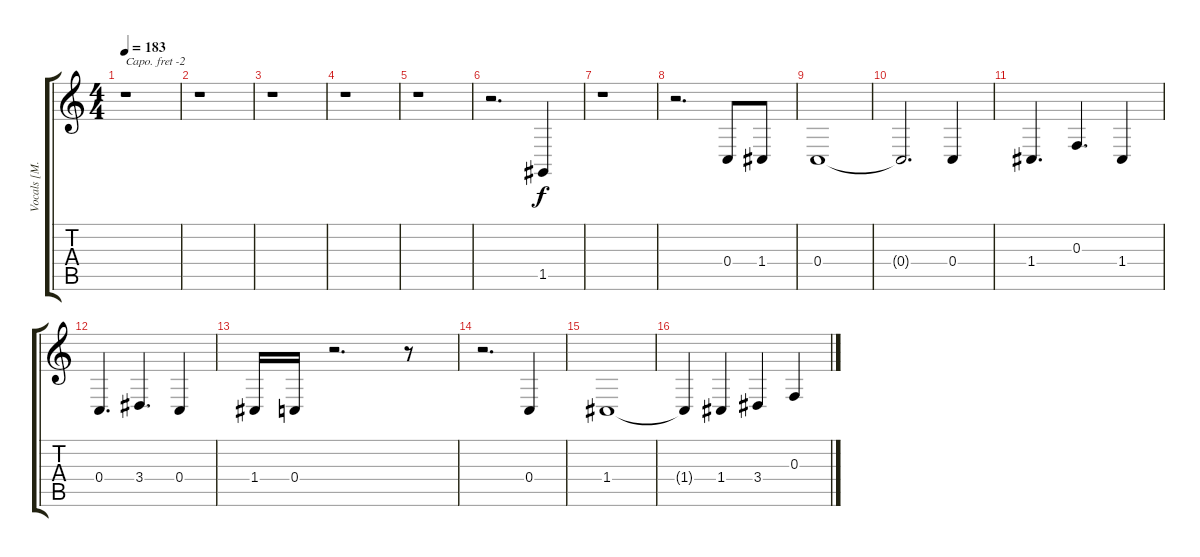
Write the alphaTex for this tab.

\track ("Vocals [M. Shadows]" "Vocals [M.") {instrument oboe}
\staff {score tabs}
\capo -2
\tuning (E4 B3 G3 D3 A2 E2) {hide}
\ts (4 4)
\tempo 183
\clef g2
\ks c
r.1{dy f} |
r.1 |
r.1 |
r.1 |
r.1 |
r.2{d} 1.5.4 |
r.1 |
r.2{d} 0.4.8 1.4.8 |
0.4.1 |
0.4{t}.2{d} 0.4.4 |
1.4.4{d} 0.3.4{d} 1.4.4 |
0.4.4{d} 3.4.4{d} 0.4.4 |
1.4.16 0.4.16 r.2{d} r.8 |
r.2{d} 0.4.4 |
1.4.1 |
1.4{t}.4 1.4.4 3.4.4 0.3.4
